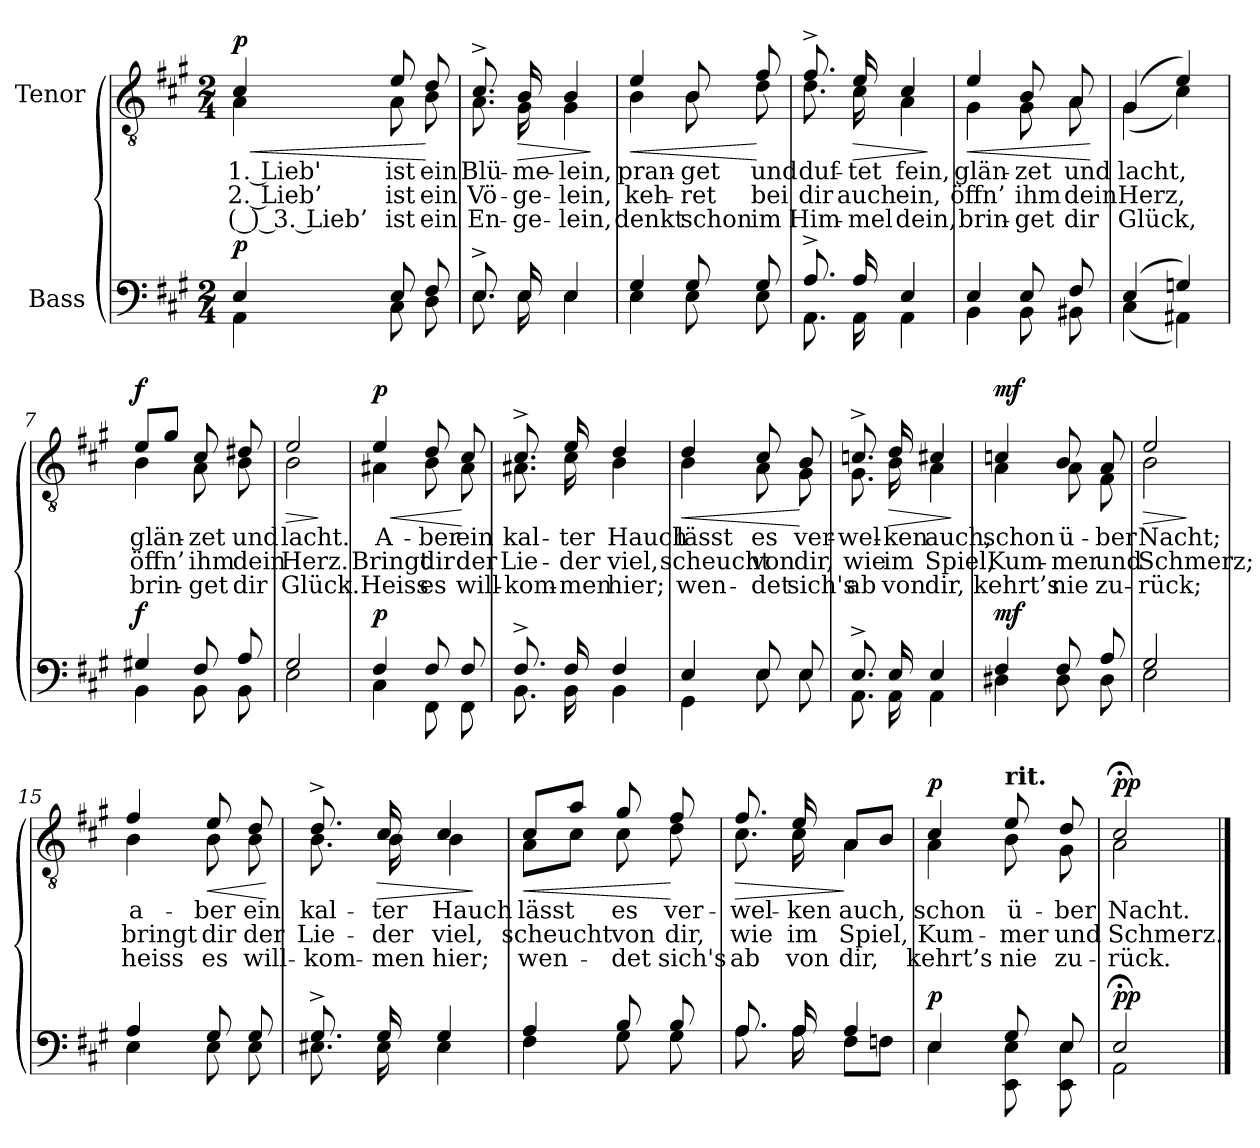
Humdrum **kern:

**kern	**dynam	**kern	**text	**text	**text	**dynam
*part2	*part2	*part1	*part1	*part1	*part1	*part1
*staff2	*staff2	*staff1	*staff1	*staff1	*staff1	*staff1
*I"Bass	*	*I"Tenor	*	*	*	*
*clefF4	*	*clefGv2	*	*	*	*
*k[f#c#g#]	*	*k[f#c#g#]	*	*	*	*
*M2/4	*	*M2/4	*	*	*	*
=1	=1	=1	=1	=1	=1	=1
*^	*	*	*	*	*	*
!	!	!	!LO:TX:a:B:t=Gemütlich	!	!	!	!
!	!	!LO:DY:a	!	!LO:LY:b	!LO:LY:b	!LO:LY:b	!LO:HP:b
*	*	*	*^	*	*	*	*
!	!	!	!	!	!	!	!	!LO:DY:n=1:a
4E/	4AA\	p	4c#/	4A\	1. Lieb'	2. Lieb’	( ) 3. Lieb’	< p
!	!	!	!	!	!LO:LY:b	!LO:LY:b	!LO:LY:b	!
8E/	8C#\	.	8e/	8A\	ist	ist	ist	.
!	!	!	!	!	!LO:LY:b	!LO:LY:b	!LO:LY:b	!
8F#/	8D\	.	8d/	8B\	ein	ein	ein	[
=2	=2	=2	=2	=2	=2	=2	=2	=2
!	!	!	!	!	!LO:LY:b	!LO:LY:b	!LO:LY:b	!
8.E^/	8.E\	.	8.c#^/	8.A\	Blü-	Vö-	En-	.
!	!	!	!	!	!LO:LY:b	!LO:LY:b	!LO:LY:b	!LO:HP:b
16E/	16E\	.	16B/	16G#\	-me-	-ge-	-ge-	>
!	!	!	!	!	!LO:LY:b	!LO:LY:b	!LO:LY:b	!
4E/	4E\	.	4B/	4G#\	-lein,	-lein,	-lein,	.
*v	*v	*	*	*	*	*	*	*
*	*	*v	*v	*	*	*	*
.	.	.	.	.	.	]
=3	=3	=3	=3	=3	=3	=3
*^	*	*	*	*	*	*
!	!	!	!	!LO:LY:b	!LO:LY:b	!LO:LY:b	!LO:HP:b
*	*	*	*^	*	*	*	*
4G#/	4E\	.	4e/	4B\	pran-	keh-	denkt	<
!	!	!	!	!	!LO:LY:b	!LO:LY:b	!LO:LY:b	!
8G#/	8E\	.	8B/	8B\	-get	-ret	schon	.
!	!	!	!	!	!LO:LY:b	!LO:LY:b	!LO:LY:b	!
8G#/	8E\	.	8f#/	8d\	und	bei	im	[
=4	=4	=4	=4	=4	=4	=4	=4	=4
!	!	!	!	!	!LO:LY:b	!LO:LY:b	!LO:LY:b	!
8.A^/	8.AA\	.	8.f#^/	8.d\	duf-	dir	Him-	.
!	!	!	!	!	!LO:LY:b	!LO:LY:b	!LO:LY:b	!LO:HP:b
16A/	16AA\	.	16e/	16c#\	-tet	auch	-mel	>
!	!	!	!	!	!LO:LY:b	!LO:LY:b	!LO:LY:b	!
4E/	4AA\	.	4c#/	4A\	fein,	ein,	dein,	.
*v	*v	*	*	*	*	*	*	*
*	*	*v	*v	*	*	*	*
.	.	.	.	.	.	]
!!LO:LB:g=z
=5	=5	=5	=5	=5	=5	=5
*^	*	*	*	*	*	*
!	!	!	!	!LO:LY:b	!LO:LY:b	!LO:LY:b	!LO:HP:b
*	*	*	*^	*	*	*	*
4E/	4BB\	.	4e/	4G#\	glän-	öffn’	brin-	<
!	!	!	!	!	!LO:LY:b	!LO:LY:b	!LO:LY:b	!
8E/	8BB\	.	8B/	8G#\	-zet	ihm	-get	.
!	!	!	!	!	!LO:LY:b	!LO:LY:b	!LO:LY:b	!
8F#/	8BB#X\	.	8A/	8A\	und	dein	dir	.
*v	*v	*	*	*	*	*	*	*
*	*	*v	*v	*	*	*	*
.	.	.	.	.	.	[
=6	=6	=6	=6	=6	=6	=6
*^	*	*	*	*	*	*
!	!	!	!	!LO:LY:b	!LO:LY:b	!LO:LY:b	!
*	*	*	*^	*	*	*	*
(4E/	(4C#\	.	(4G#/	(4G#\	lacht,	Herz,	Glück,	.
4Gn/)	4AA#X\)	.	4e/)	4c#\)	.	.	.	.
=7	=7	=7	=7	=7	=7	=7	=7	=7
!	!	!LO:DY:a	!	!	!LO:LY:b	!LO:LY:b	!LO:LY:b	!LO:DY:a
4G#X/	4BB\	f	8e/L	4B\	glän-	öffn’	brin-	f
.	.	.	8g#/J	.	.	.	.	.
!	!	!	!	!	!LO:LY:b	!LO:LY:b	!LO:LY:b	!
8F#/	8BB\	.	8c#/	8A\	-zet	ihm	-get	.
!	!	!	!	!	!LO:LY:b	!LO:LY:b	!LO:LY:b	!
8A/	8BB\	.	8d#X/	8B\	und	dein	dir	.
=8	=8	=8	=8	=8	=8	=8	=8	=8
!	!	!	!	!	!LO:LY:b	!LO:LY:b	!LO:LY:b	!LO:HP:b
2G#/	2E\	.	2e/	2B\	lacht.	Herz.	Glück.	>
*v	*v	*	*	*	*	*	*	*
*	*	*v	*v	*	*	*	*
.	.	.	.	.	.	]
=9	=9	=9	=9	=9	=9	=9
*^	*	*	*	*	*	*
!	!	!LO:DY:a	!	!LO:LY:b	!LO:LY:b	!LO:LY:b	!LO:HP:b
*	*	*	*^	*	*	*	*
!	!	!	!	!	!	!	!	!LO:DY:n=1:a
4F#/	4C#\	p	4e/	4A#X\	A-	Bringt	Heiss	< p
!	!	!	!	!	!LO:LY:b	!LO:LY:b	!LO:LY:b	!
8F#/	8FF#\	.	8d/	8B\	-ber	dir	es	.
!	!	!	!	!	!LO:LY:b	!LO:LY:b	!LO:LY:b	!
8F#/	8FF#\	.	8c#/	8A#\	ein	der	will-	[
=10	=10	=10	=10	=10	=10	=10	=10	=10
!	!	!	!	!	!LO:LY:b	!LO:LY:b	!LO:LY:b	!
8.F#^/	8.BB\	.	8.c#^/	8.A#X\	kal-	Lie-	-kom-	.
!	!	!	!	!	!LO:LY:b	!LO:LY:b	!LO:LY:b	!
16F#/	16BB\	.	16e/	16c#\	-ter	-der	-men	.
!	!	!	!	!	!LO:LY:b	!LO:LY:b	!LO:LY:b	!
4F#/	4BB\	.	4d/	4B\	Hauch	viel,	hier;	.
!!LO:LB:g=z	!!
=11	=11	=11	=11	=11	=11	=11	=11	=11
!	!	!	!	!	!LO:LY:b	!LO:LY:b	!LO:LY:b	!LO:HP:b
4E/	4GG#\	.	4d/	4B\	lässt	scheucht	wen-	<
!	!	!	!	!	!LO:LY:b	!LO:LY:b	!LO:LY:b	!
8E/	8E\	.	8c#/	8A\	es	von	-det	.
!	!	!	!	!	!LO:LY:b	!LO:LY:b	!LO:LY:b	!
8E/	8E\	.	8B/	8G#\	ver-	dir,	sich's	[
=12	=12	=12	=12	=12	=12	=12	=12	=12
!	!	!	!	!	!LO:LY:b	!LO:LY:b	!LO:LY:b	!
8.E^/	8.AA\	.	8.cn^/	8.G#\	-wel-	wie	ab	.
!	!	!	!	!	!LO:LY:b	!LO:LY:b	!LO:LY:b	!LO:HP:b
16E/	16AA\	.	16d/	16B\	-ken	im	von	>
!	!	!	!	!	!LO:LY:b	!LO:LY:b	!LO:LY:b	!
4E/	4AA\	.	4c#X/	4A\	auch,	Spiel,	dir,	.
*v	*v	*	*	*	*	*	*	*
*	*	*v	*v	*	*	*	*
.	.	.	.	.	.	]
=13	=13	=13	=13	=13	=13	=13
*^	*	*	*	*	*	*
!	!	!	!LO:TX:a:B:t=rit.	!	!	!	!
!	!	!LO:DY:a	!	!LO:LY:b	!LO:LY:b	!LO:LY:b	!LO:DY:a
*	*	*	*^	*	*	*	*
4F#/	4D#X\	mf	4cn/	4A\	schon	Kum-	kehrt’s	mf
!	!	!	!	!	!LO:LY:b	!LO:LY:b	!LO:LY:b	!
8F#/	8D#\	.	8B/	8A\	ü-	-mer	nie	.
!	!	!	!	!	!LO:LY:b	!LO:LY:b	!LO:LY:b	!
8A/	8D#\	.	8A/	8F#\	-ber	und	zu-	.
=14	=14	=14	=14	=14	=14	=14	=14	=14
!	!	!	!	!	!LO:LY:b	!LO:LY:b	!LO:LY:b	!LO:HP:b
2G#/	2E\	.	2e/	2B\	Nacht;	Schmerz;	-rück;	>
*v	*v	*	*	*	*	*	*	*
*	*	*v	*v	*	*	*	*
.	.	.	.	.	.	]
=15	=15	=15	=15	=15	=15	=15
*^	*	*	*	*	*	*
!	!	!	!LO:TX:a:B:t=a tempo	!	!	!	!
!	!	!	!	!LO:LY:b	!LO:LY:b	!LO:LY:b	!
*	*	*	*^	*	*	*	*
4A/	4E\	.	4f#/	4B\	a-	bringt	heiss	.
!	!	!	!	!	!LO:LY:b	!LO:LY:b	!LO:LY:b	!LO:HP:b
8G#/	8E\	.	8e/	8B\	-ber	dir	es	<
!	!	!	!	!	!LO:LY:b	!LO:LY:b	!LO:LY:b	!
8G#/	8E\	.	8d/	8B\	ein	der	will-	.
*v	*v	*	*	*	*	*	*	*
*	*	*v	*v	*	*	*	*
.	.	.	.	.	.	[
!!LO:LB:g=z
=16	=16	=16	=16	=16	=16	=16
*^	*	*	*	*	*	*
!	!	!	!	!LO:LY:b	!LO:LY:b	!LO:LY:b	!
*	*	*	*^	*	*	*	*
8.G#^/	8.E#X\	.	8.d^/	8.B\	kal-	Lie-	-kom-	.
!	!	!	!	!	!LO:LY:b	!LO:LY:b	!LO:LY:b	!LO:HP:b
16G#/	16E#\	.	16c#/	16B\	-ter	-der	-men	>
!	!	!	!	!	!LO:LY:b	!LO:LY:b	!LO:LY:b	!
4G#/	4E#\	.	4c#/	4B\	Hauch	viel,	hier;	.
*v	*v	*	*	*	*	*	*	*
*	*	*v	*v	*	*	*	*
.	.	.	.	.	.	]
=17	=17	=17	=17	=17	=17	=17
*^	*	*	*	*	*	*
!	!	!	!	!LO:LY:b	!LO:LY:b	!LO:LY:b	!LO:HP:b
*	*	*	*^	*	*	*	*
4A/	4F#\	.	8c#/L	8A\L	lässt	scheucht	wen-	<
.	.	.	8a/J	8c#\J	.	.	.	.
!	!	!	!	!	!LO:LY:b	!LO:LY:b	!LO:LY:b	!
8B/	8G#\	.	8g#/	8c#\	es	von	-det	.
!	!	!	!	!	!LO:LY:b	!LO:LY:b	!LO:LY:b	!
8B/	8G#\	.	8f#/	8d\	ver-	dir,	sich's	[
=18	=18	=18	=18	=18	=18	=18	=18	=18
!	!	!	!	!	!LO:LY:b	!LO:LY:b	!LO:LY:b	!LO:HP:b
8.A/	8.A\	.	8.f#/	8.c#\	-wel-	wie	ab	>
!	!	!	!	!	!LO:LY:b	!LO:LY:b	!LO:LY:b	!
16A/	16A\	.	16e/	16c#\	-ken	im	von	.
!	!	!	!	!	!LO:LY:b	!LO:LY:b	!LO:LY:b	!
4A/	8F#\L	.	8A/L	4A\	auch,	Spiel,	dir,	]
.	8Fn\J	.	8B/J	.	.	.	.	.
=19	=19	=19	=19	=19	=19	=19	=19	=19
!	!	!LO:DY:a	!	!	!LO:LY:b	!LO:LY:b	!LO:LY:b	!LO:DY:a
4E/	4E\	p	4c#/	4A\	schon	Kum-	kehrt’s	p
!	!	!	!LO:TX:a:B:t=rit.	!	!	!	!	!
!	!	!	!	!	!LO:LY:b	!LO:LY:b	!LO:LY:b	!
8G#/	8EE\ 8E\	.	8e/	8B\	ü-	-mer	nie	.
!	!	!	!	!	!LO:LY:b	!LO:LY:b	!LO:LY:b	!
8E/	8EE\ 8E\	.	8d/	8G#\	-ber	und	zu-	.
=20	=20	=20	=20	=20	=20	=20	=20	=20
!	!	!LO:DY:a	!	!	!LO:LY:b	!LO:LY:b	!LO:LY:b	!LO:DY:a
2E;</	2AA\	pp	2c#;</	2A\	Nacht.	Schmerz.	-rück.	pp
*v	*v	*	*	*	*	*	*	*
*	*	*v	*v	*	*	*	*
==	==	==	==	==	==	==
*-	*-	*-	*-	*-	*-	*-
